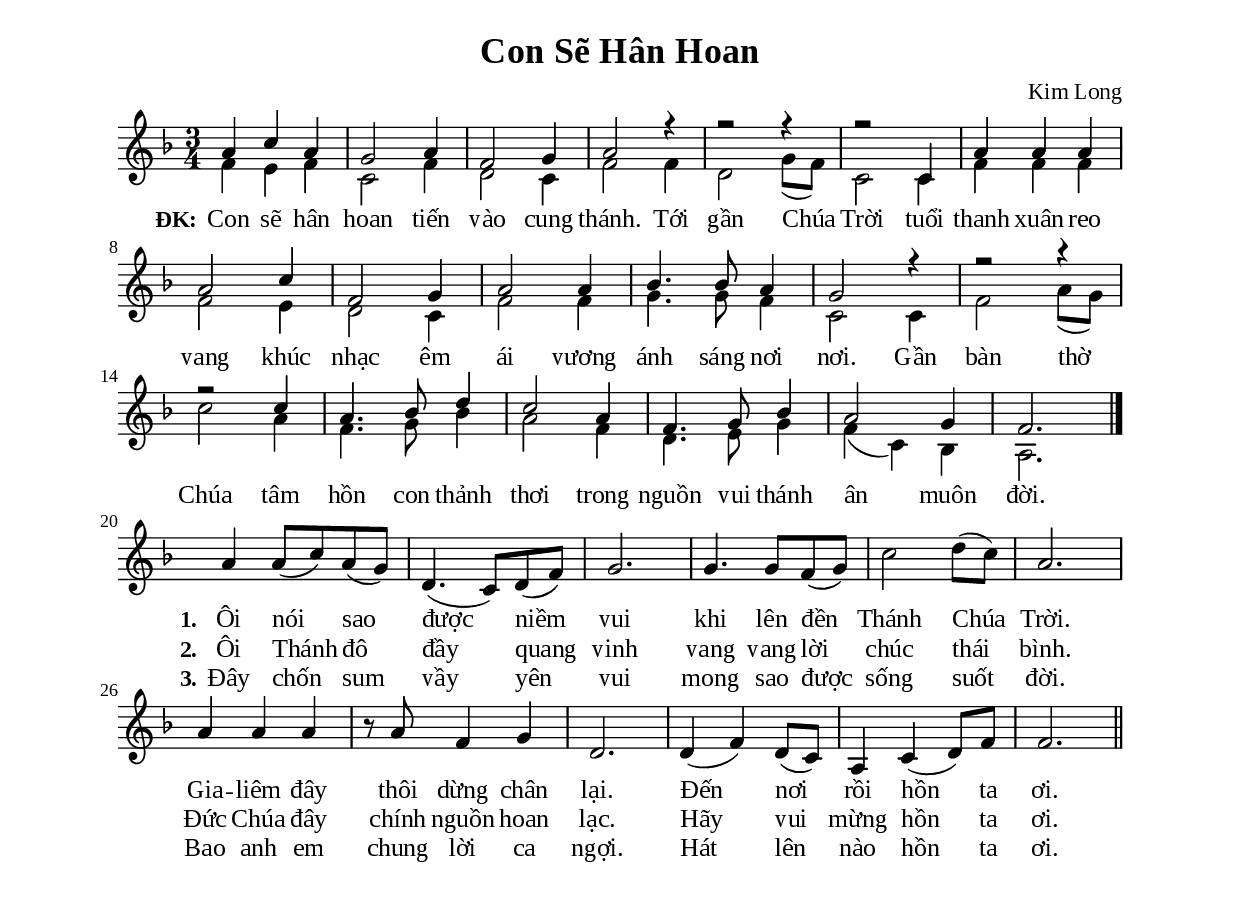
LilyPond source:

% Cài đặt chung
\version "2.20.0"
\include "english.ly"

\header {
  title = "Con Sẽ Hân Hoan"
  composer = "Kim Long"
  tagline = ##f
}

global = {
  \key f \major
  \time 3/4
}

\paper {
  #(set-paper-size "a4")
  top-margin = 15\mm
  bottom-margin = 15\mm
  left-margin = 20\mm
  right-margin = 20\mm
  indent = #0
  #(define fonts
	 (make-pango-font-tree "Liberation Serif"
	 		       "Liberation Serif"
			       "Liberation Serif"
			       (/ 20 20)))
}

% Nhạc điệp khúc
sopChorus = \relative c'' {
  a4 c a |
  g2 a4 |
  f2 g4 |
  a2 r4 |
  r2 r4 |
  r2 c,4 |
  a' a a |
  a2 c4 |
  f,2 g4 |
  a2 a4 |
  bf4. bf8 a4 |
  g2 r4 |
  r2 r4 |
  r2 c4 |
  a4. bf8 d4 |
  c2 a4 |
  f4. g8 bf4 |
  a2 g4 |
  f2. \bar "|."
}

bassChorus = \relative c' {
  f4 e f |
  c2 f4 |
  d2 c4 |
  f2 f4 |
  d2 g8 (f) |
  c2 c4 |
  f f f |
  f2 e4 |
  d2 c4 |
  f2 f4 |
  g4. g8 f4 |
  c2 c4 |
  f2 a8 (g) |
  c2 a4 |
  f4. g8 bf4 |
  a2 f4 |
  d4. e8 g4 |
  f4 (c) bf |
  a2.
}

% Nhạc phiên khúc
verseMusic = \relative c'' {
  \set Score.currentBarNumber = #20
  a4 a8 (c) a (g) |
  d4. (c8) d8 (f) |
  g2. |
  g4. g8 f (g) |
  c2 d8 (c) |
  a2. |
  a4 a a |
  r8 a8 f4 g |
  d2. |
  d4 (f) d8 (c) |
  a4 c (d8) f |
  f2. \bar "||"
}

% Lời điệp khúc
choruslyric = \lyricmode {
  \set stanza = #"ĐK:"
  Con sẽ hân hoan tiến vào cung thánh.
  Tới gần Chúa Trời tuổi thanh xuân reo vang khúc nhạc êm ái
  vương ánh sáng nơi nơi.
  Gần bàn thờ Chúa tâm hồn con thảnh thơi
  trong nguồn vui thánh ân muôn đời.
}

% Lời phiên khúc
verseOne = \lyricmode {
  \set stanza = #"1."
  Ôi nói sao được niềm vui khi lên đền Thánh Chúa Trời.
  Gia -- liêm đây thôi dừng chân lại. Đến nơi rồi hồn ta ơi.
}

verseTwo = \lyricmode {
  \set stanza = #"2."
  Ôi Thánh đô đầy quang vinh vang vang lời chúc thái bình.
  Đức Chúa đây chính nguồn hoan lạc. Hãy vui mừng hồn ta ơi.
}

verseThree = \lyricmode {
  \set stanza = #"3."
  Đây chốn sum vầy yên vui mong sao được sống suốt đời.
  Bao anh em chung lời ca ngợi. Hát lên nào hồn ta ơi.
}


%%%%%%%%%%%%%%%%%%%%%%%%%%%%%
% 6. Bố trí
%%%%%%%%%%%%%%%%%%%%%%%%%%%%%
\score {
  \new ChoirStaff <<
    \new Staff = chorus <<
      \new Voice = "sopranos" {
        \voiceOne \global \stemUp \sopChorus
      }
      \new Voice = "basses" {
        \voiceTwo \global \stemDown \bassChorus
      }
    >>
    \new Lyrics = basses
    \context Lyrics = basses \lyricsto basses \choruslyric
  >>
}

\score {
  \new ChoirStaff <<
    \new Staff = verses <<
      \override Staff.TimeSignature.transparent = ##t
      \new Voice = "verse" {
        \global \stemNeutral \verseMusic
      }
    >>
    \new Lyrics \lyricsto verse \verseOne
    \new Lyrics \lyricsto verse \verseTwo
    \new Lyrics \lyricsto verse \verseThree
  >>
}
